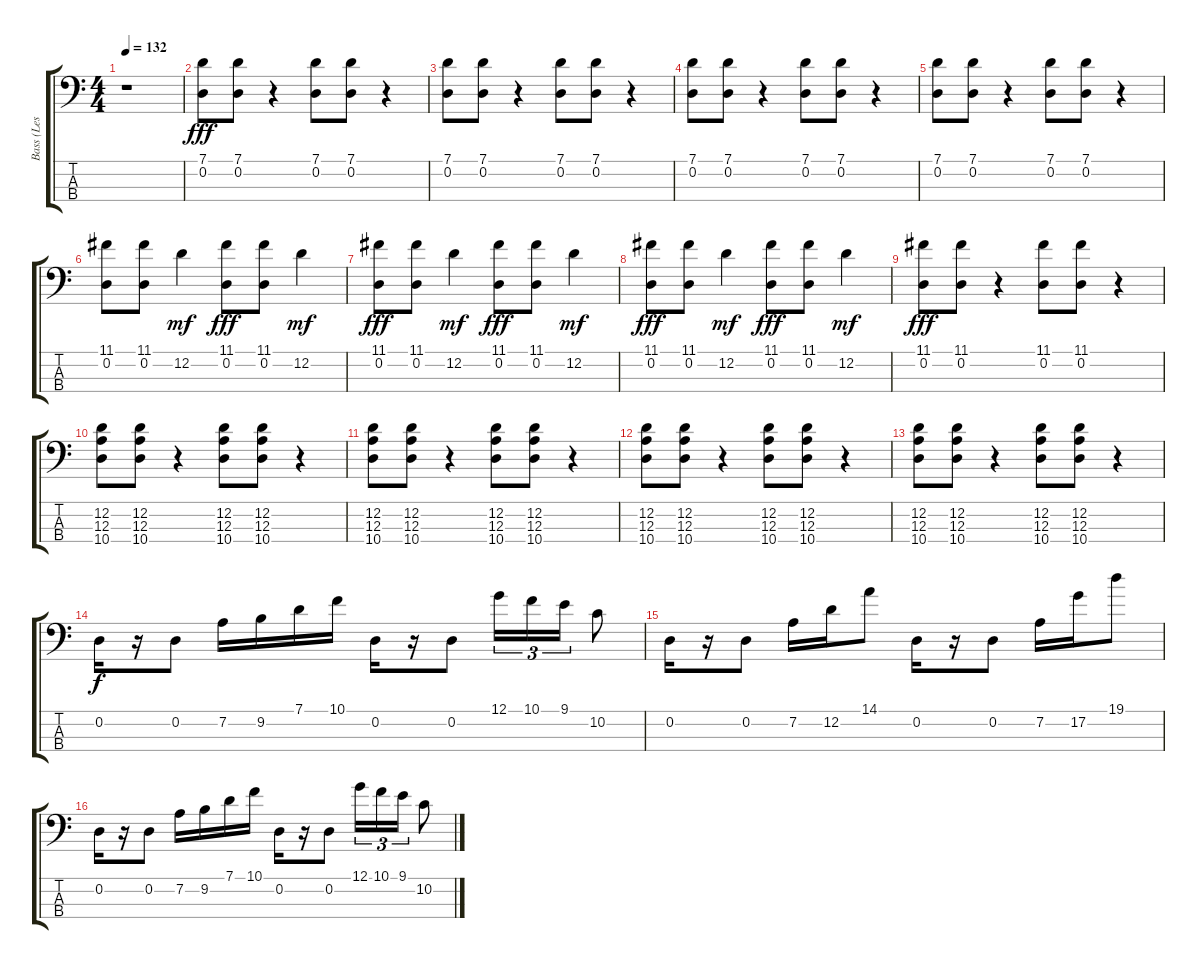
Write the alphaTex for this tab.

\track ("Bass (Les Claypool)" "Bass (Les ") {instrument electricbassfinger}
\staff {score tabs}
\tuning (G2 D2 A1 E1) {hide}
\ts (4 4)
\tempo 132
\clef f4
\ks c
r.1{dy fff instrument electricbassfinger} |
(7.1 0.2).8 (7.1 0.2).8 r.4 (7.1 0.2).8 (7.1 0.2).8 r.4 |
(7.1 0.2).8 (7.1 0.2).8 r.4 (7.1 0.2).8 (7.1 0.2).8 r.4 |
(7.1 0.2).8 (7.1 0.2).8 r.4 (7.1 0.2).8 (7.1 0.2).8 r.4 |
(7.1 0.2).8 (7.1 0.2).8 r.4 (7.1 0.2).8 (7.1 0.2).8 r.4 |
(11.1 0.2).8 (11.1 0.2).8 12.2.4{dy mf} (11.1 0.2).8{dy fff} (11.1 0.2).8 12.2.4{dy mf} |
(11.1 0.2).8{dy fff} (11.1 0.2).8 12.2.4{dy mf} (11.1 0.2).8{dy fff} (11.1 0.2).8 12.2.4{dy mf} |
(11.1 0.2).8{dy fff} (11.1 0.2).8 12.2.4{dy mf} (11.1 0.2).8{dy fff} (11.1 0.2).8 12.2.4{dy mf} |
(11.1 0.2).8{dy fff} (11.1 0.2).8 r.4 (11.1 0.2).8 (11.1 0.2).8 r.4 |
(12.2 12.3 10.4).8 (12.2 12.3 10.4).8 r.4 (12.2 12.3 10.4).8 (12.2 12.3 10.4).8 r.4 |
(12.2 12.3 10.4).8 (12.2 12.3 10.4).8 r.4 (12.2 12.3 10.4).8 (12.2 12.3 10.4).8 r.4 |
(12.2 12.3 10.4).8 (12.2 12.3 10.4).8 r.4 (12.2 12.3 10.4).8 (12.2 12.3 10.4).8 r.4 |
(12.2 12.3 10.4).8 (12.2 12.3 10.4).8 r.4 (12.2 12.3 10.4).8 (12.2 12.3 10.4).8 r.4 |
0.2.16{dy f} r.16 0.2.8 7.2.16 9.2.16 7.1.16 10.1.16 0.2.16 r.16 0.2.8 12.1.16{tu (3 2)} 10.1.16{tu (3 2)} 9.1.16{tu (3 2)} 10.2.8 |
0.2.16 r.16 0.2.8 7.2.16 12.2.16 14.1.8 0.2.16 r.16 0.2.8 7.2.16 17.2.16 19.1.8 |
0.2.16 r.16 0.2.8 7.2.16 9.2.16 7.1.16 10.1.16 0.2.16 r.16 0.2.8 12.1.16{tu (3 2)} 10.1.16{tu (3 2)} 9.1.16{tu (3 2)} 10.2.8
